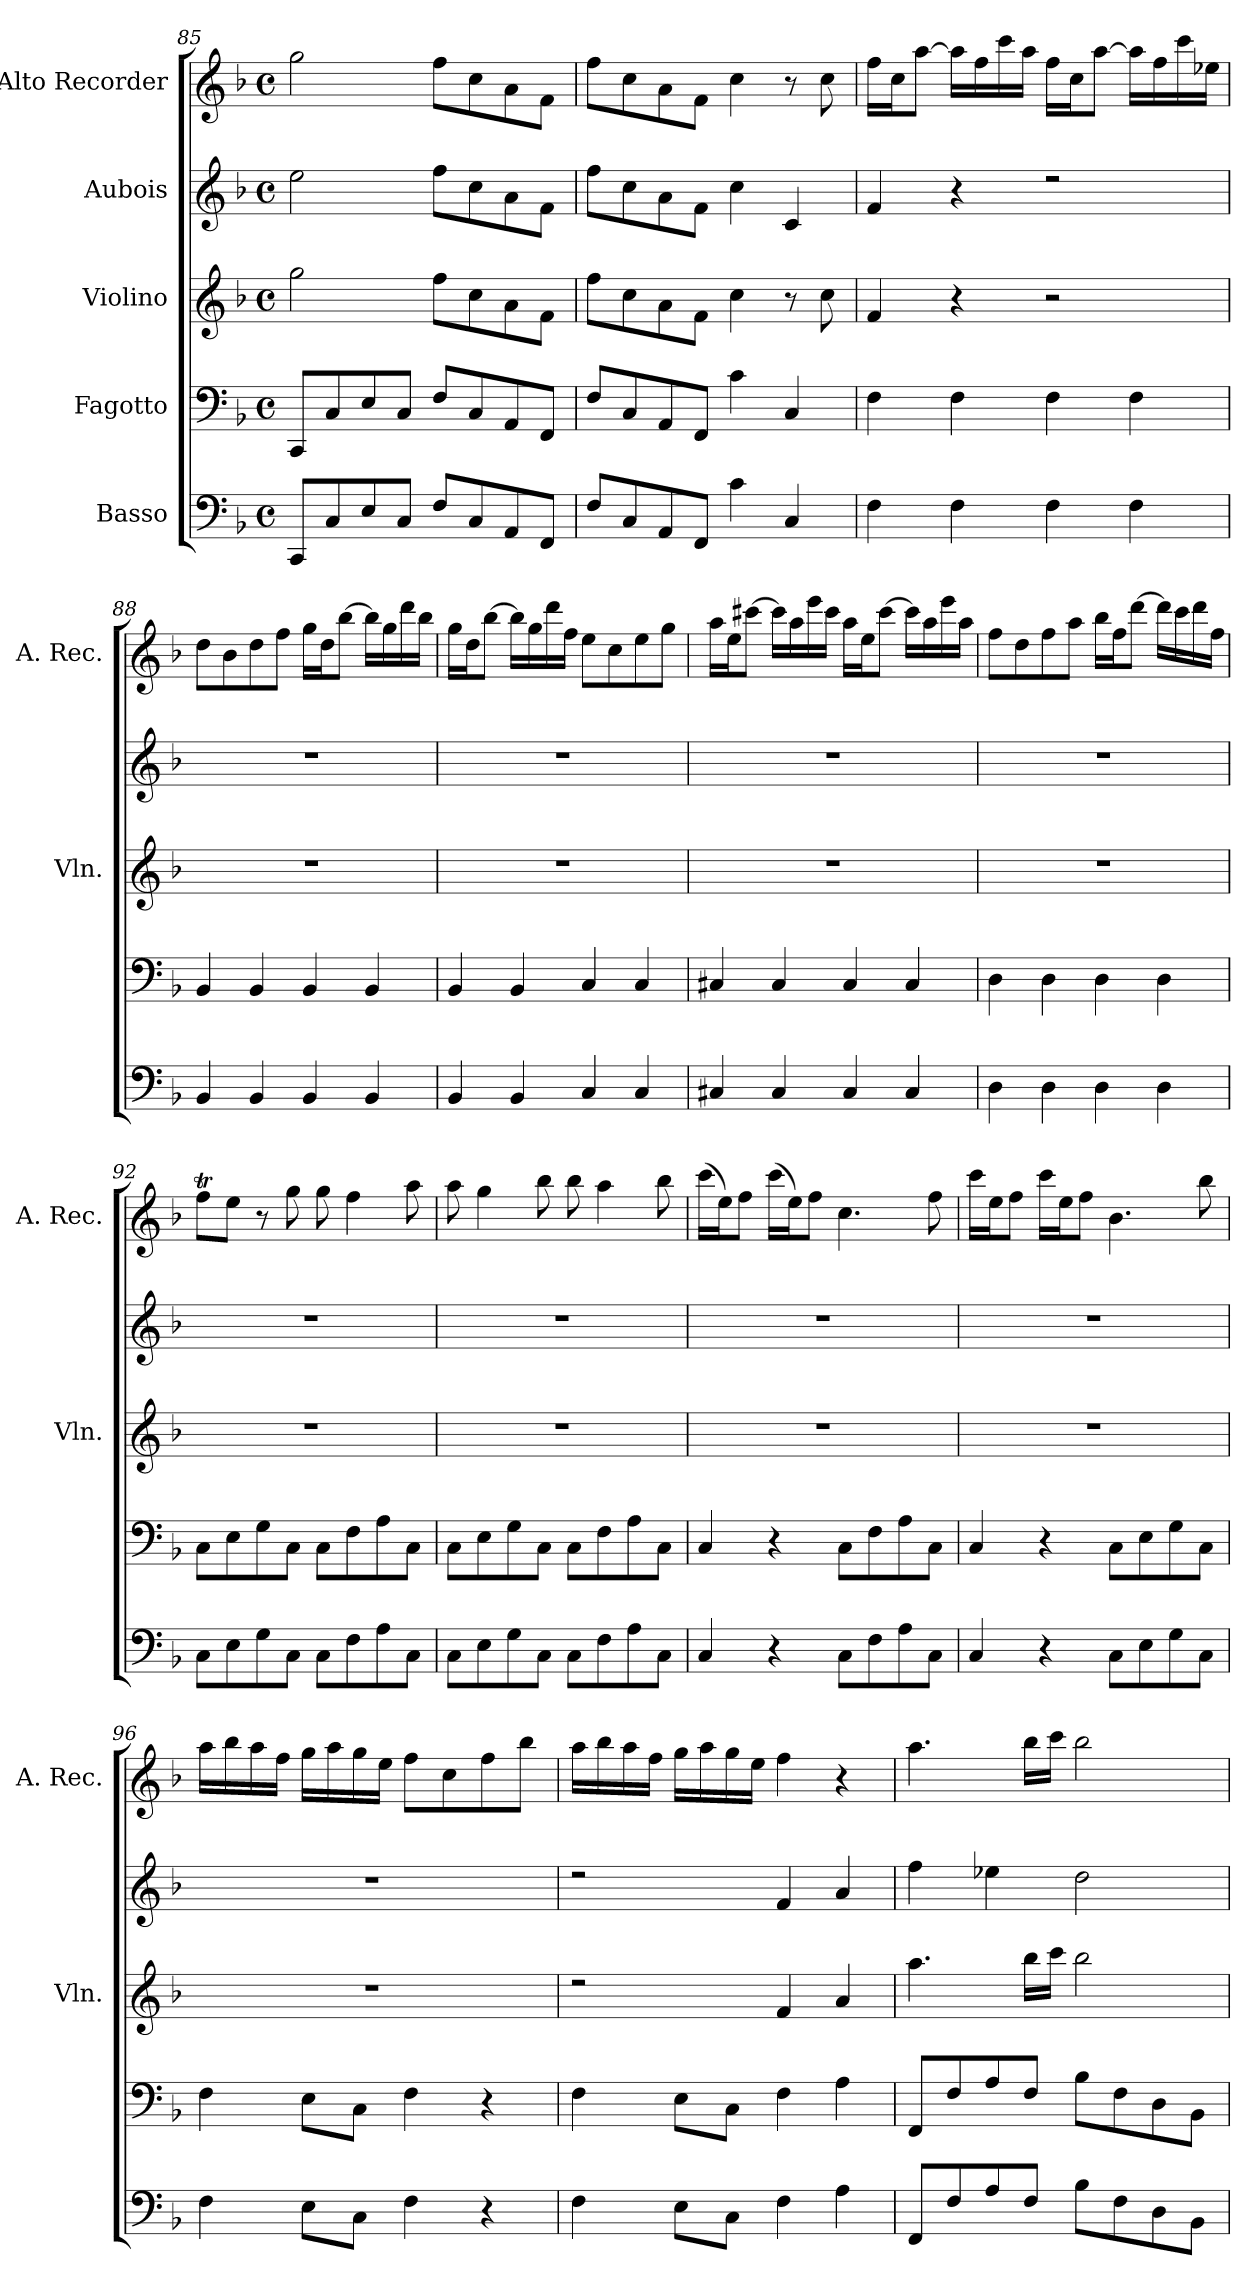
**kern	**kern	**kern	**kern	**kern
*part5	*part4	*part3	*part2	*part1
*staff5	*staff4	*staff3	*staff2	*staff1
*I"Basso	*I"Fagotto	*I"Violino	*I"Aubois	*I"Alto Recorder
*	*	*I'Vln.	*	*I'A. Rec.
*clefF4	*clefF4	*clefG2	*clefG2	*clefG2
*k[b-]	*k[b-]	*k[b-]	*k[b-]	*k[b-]
*M4/4	*M4/4	*M4/4	*M4/4	*M4/4
*met(c)	*met(c)	*met(c)	*met(c)	*met(c)
=85	=85	=85	=85	=85
8CC/L	8CC/L	2gg\	2ee\	2gg\
8C/	8C/	.	.	.
8E/	8E/	.	.	.
8C/J	8C/J	.	.	.
8F/L	8F/L	8ff\L	8ff\L	8ff\L
8C/	8C/	8cc\	8cc\	8cc\
8AA/	8AA/	8a\	8a\	8a\
8FF/J	8FF/J	8f\J	8f\J	8f\J
=86	=86	=86	=86	=86
8F/L	8F/L	8ff\L	8ff\L	8ff\L
8C/	8C/	8cc\	8cc\	8cc\
8AA/	8AA/	8a\	8a\	8a\
8FF/J	8FF/J	8f\J	8f\J	8f\J
4c\	4c\	4cc\	4cc\	4cc\
4C/	4C/	8r	4c/	8r
.	.	8cc\	.	8cc\
=87	=87	=87	=87	=87
4F\	4F\	4f/	4f/	16ff\LL
.	.	.	.	16cc\J
.	.	.	.	[8aa\J
4F\	4F\	4r	4r	16aa\LL]
.	.	.	.	16ff\
.	.	.	.	16ccc\
.	.	.	.	16aa\JJ
4F\	4F\	2r	2rdd	16ff\LL
.	.	.	.	16cc\J
.	.	.	.	[8aa\J
4F\	4F\	.	.	16aa\LL]
.	.	.	.	16ff\
.	.	.	.	16ccc\
.	.	.	.	16ee-X\JJ
!!LO:LB:g=z
=88	=88	=88	=88	=88
4BB-/	4BB-/	1r	1r	8dd\L
.	.	.	.	8b-\
4BB-/	4BB-/	.	.	8dd\
.	.	.	.	8ff\J
4BB-/	4BB-/	.	.	16gg\LL
.	.	.	.	16dd\J
.	.	.	.	[8bb-\J
4BB-/	4BB-/	.	.	16bb-\LL]
.	.	.	.	16gg\
.	.	.	.	16ddd\
.	.	.	.	16bb-\JJ
=89	=89	=89	=89	=89
4BB-/	4BB-/	1r	1r	16gg\LL
.	.	.	.	16dd\J
.	.	.	.	[8bb-\J
4BB-/	4BB-/	.	.	16bb-\LL]
.	.	.	.	16gg\
.	.	.	.	16ddd\
.	.	.	.	16ff\JJ
4C/	4C/	.	.	8ee\L
.	.	.	.	8cc\
4C/	4C/	.	.	8ee\
.	.	.	.	8gg\J
=90	=90	=90	=90	=90
4C#X/	4C#X/	1r	1r	16aa\LL
.	.	.	.	16ee\J
.	.	.	.	[8ccc#X\J
4C#/	4C#/	.	.	16ccc#\LL]
.	.	.	.	16aa\
.	.	.	.	16eee\
.	.	.	.	16ccc#\JJ
4C#/	4C#/	.	.	16aa\LL
.	.	.	.	16ee\J
.	.	.	.	[8ccc#\J
4C#/	4C#/	.	.	16ccc#\LL]
.	.	.	.	16aa\
.	.	.	.	16eee\
.	.	.	.	16aa\JJ
=91	=91	=91	=91	=91
4D\	4D\	1r	1r	8ff\L
.	.	.	.	8dd\
4D\	4D\	.	.	8ff\
.	.	.	.	8aa\J
4D\	4D\	.	.	16bb-\LL
.	.	.	.	16ff\J
.	.	.	.	[8ddd\J
4D\	4D\	.	.	16ddd\LL]
.	.	.	.	16ccc\
.	.	.	.	16ddd\
.	.	.	.	16ff\JJ
=92	=92	=92	=92	=92
8C\L	8C\L	1r	1r	8ffT\L
8E\	8E\	.	.	8ee\J
8G\	8G\	.	.	8r
8C\J	8C\J	.	.	8gg\
8C\L	8C\L	.	.	8gg\
8F\	8F\	.	.	4ff\
8A\	8A\	.	.	.
8C\J	8C\J	.	.	8aa\
=93	=93	=93	=93	=93
8C\L	8C\L	1r	1r	8aa\
8E\	8E\	.	.	4gg\
8G\	8G\	.	.	.
8C\J	8C\J	.	.	8bb-\
8C\L	8C\L	.	.	8bb-\
8F\	8F\	.	.	4aa\
8A\	8A\	.	.	.
8C\J	8C\J	.	.	8bb-\
=94	=94	=94	=94	=94
4C/	4C/	1r	1r	(>16ccc\LL
.	.	.	.	16ee\J)
.	.	.	.	8ff\J
4r	4r	.	.	(>16ccc\LL
.	.	.	.	16ee\J)
.	.	.	.	8ff\J
8C\L	8C\L	.	.	4.cc\
8F\	8F\	.	.	.
8A\	8A\	.	.	.
8C\J	8C\J	.	.	8ff\
!!LO:LB:g=z
=95	=95	=95	=95	=95
4C/	4C/	1r	1r	16ccc\LL
.	.	.	.	16ee\J
.	.	.	.	8ff\J
4r	4r	.	.	16ccc\LL
.	.	.	.	16ee\J
.	.	.	.	8ff\J
8C\L	8C\L	.	.	4.b-\
8E\	8E\	.	.	.
8G\	8G\	.	.	.
8C\J	8C\J	.	.	8bb-\
=96	=96	=96	=96	=96
4F\	4F\	1r	1r	16aa\LL
.	.	.	.	16bb-\
.	.	.	.	16aa\
.	.	.	.	16ff\JJ
8E\L	8E\L	.	.	16gg\LL
.	.	.	.	16aa\
8C\J	8C\J	.	.	16gg\
.	.	.	.	16ee\JJ
4F\	4F\	.	.	8ff\L
.	.	.	.	8cc\
4r	4r	.	.	8ff\
.	.	.	.	8bb-\J
=97	=97	=97	=97	=97
4F\	4F\	2rdd	2rdd	16aa\LL
.	.	.	.	16bb-\
.	.	.	.	16aa\
.	.	.	.	16ff\JJ
8E\L	8E\L	.	.	16gg\LL
.	.	.	.	16aa\
8C\J	8C\J	.	.	16gg\
.	.	.	.	16ee\JJ
4F\	4F\	4f/	4f/	4ff\
4A\	4A\	4a/	4a/	4r
=98	=98	=98	=98	=98
8FF/L	8FF/L	4.aa\	4ff\	4.aa\
8F/	8F/	.	.	.
8A/	8A/	.	4ee-X\	.
8F/J	8F/J	16bb-\LL	.	16bb-\LL
.	.	16ccc\JJ	.	16ccc\JJ
8B-\L	8B-\L	2bb-\	2dd\	2bb-\
8F\	8F\	.	.	.
8D\	8D\	.	.	.
8BB-\J	8BB-\J	.	.	.
=	=	=	=	=
*-	*-	*-	*-	*-
